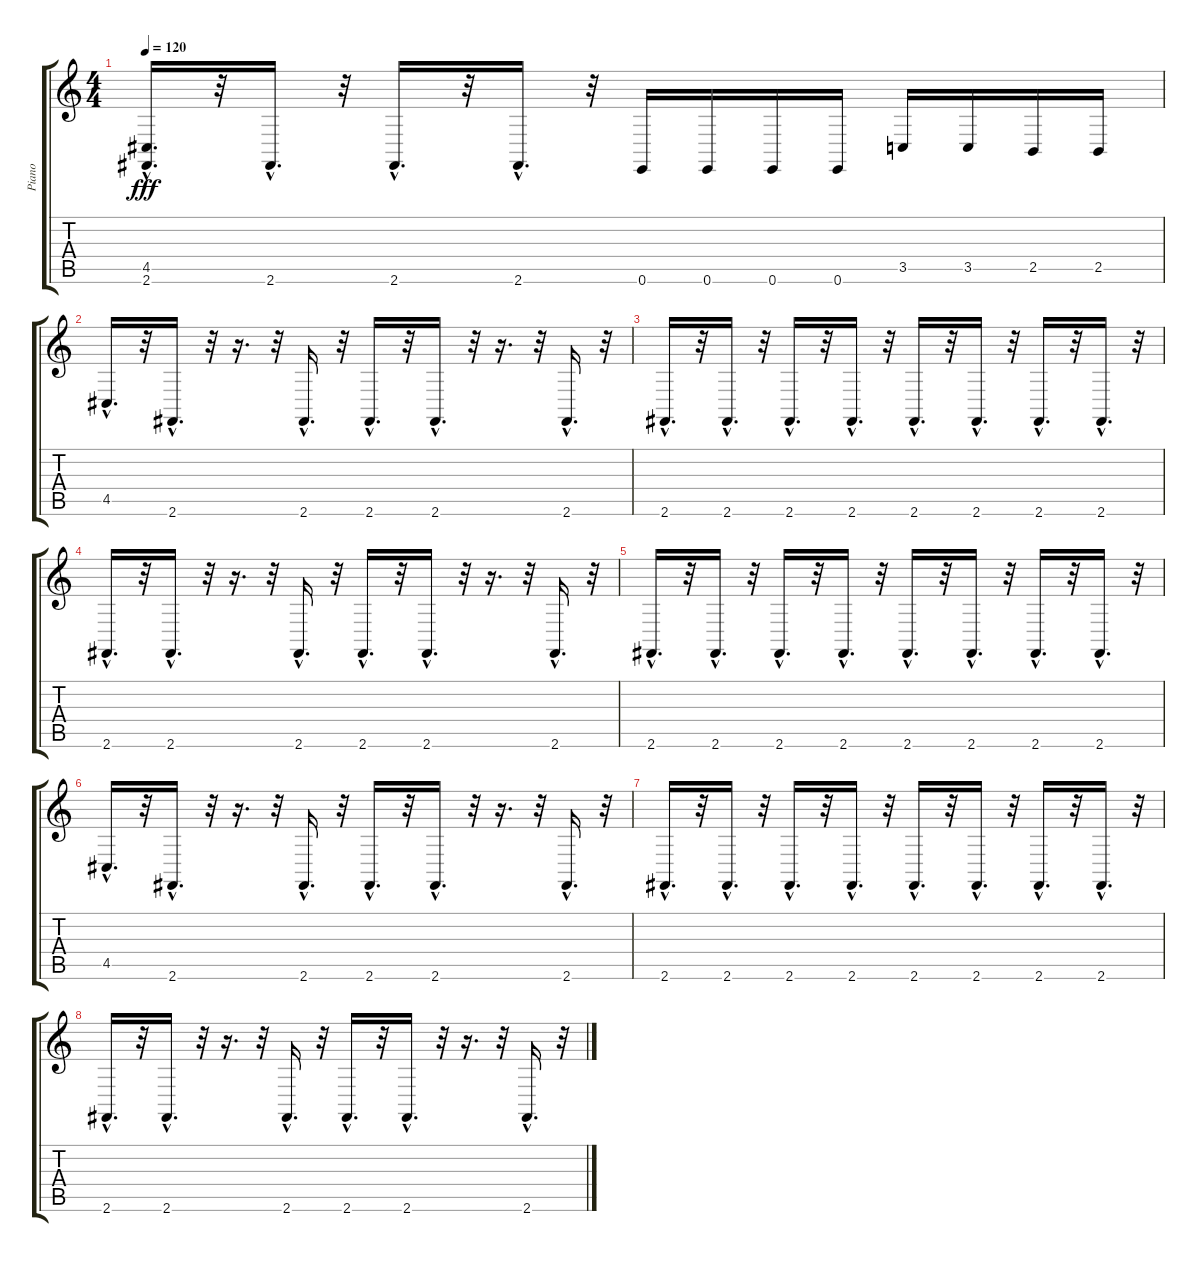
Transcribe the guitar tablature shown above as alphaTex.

\track ("Piano" "Piano") {instrument acousticgrandpiano}
\staff {score tabs}
\tuning (E4 B3 G3 D3 A2 E2) {hide}
\ts (4 4)
\tempo 120
\clef g2
\ks c
(4.5{hac} 2.6{hac}).16{d dy fff} r.32 2.6{hac}.16{d} r.32 2.6{hac}.16{d} r.32 2.6{hac}.16{d} r.32 0.6.16 0.6.16 0.6.16 0.6.16 3.5.16 3.5.16 2.5.16 2.5.16 |
4.5{hac}.16{d} r.32 2.6{hac}.16{d} r.32 r.16{d} r.32 2.6{hac}.16{d} r.32 2.6{hac}.16{d} r.32 2.6{hac}.16{d} r.32 r.16{d} r.32 2.6{hac}.16{d} r.32 |
2.6{hac}.16{d} r.32 2.6{hac}.16{d} r.32 2.6{hac}.16{d} r.32 2.6{hac}.16{d} r.32 2.6{hac}.16{d} r.32 2.6{hac}.16{d} r.32 2.6{hac}.16{d} r.32 2.6{hac}.16{d} r.32 |
2.6{hac}.16{d} r.32 2.6{hac}.16{d} r.32 r.16{d} r.32 2.6{hac}.16{d} r.32 2.6{hac}.16{d} r.32 2.6{hac}.16{d} r.32 r.16{d} r.32 2.6{hac}.16{d} r.32 |
2.6{hac}.16{d} r.32 2.6{hac}.16{d} r.32 2.6{hac}.16{d} r.32 2.6{hac}.16{d} r.32 2.6{hac}.16{d} r.32 2.6{hac}.16{d} r.32 2.6{hac}.16{d} r.32 2.6{hac}.16{d} r.32 |
4.5{hac}.16{d} r.32 2.6{hac}.16{d} r.32 r.16{d} r.32 2.6{hac}.16{d} r.32 2.6{hac}.16{d} r.32 2.6{hac}.16{d} r.32 r.16{d} r.32 2.6{hac}.16{d} r.32 |
2.6{hac}.16{d} r.32 2.6{hac}.16{d} r.32 2.6{hac}.16{d} r.32 2.6{hac}.16{d} r.32 2.6{hac}.16{d} r.32 2.6{hac}.16{d} r.32 2.6{hac}.16{d} r.32 2.6{hac}.16{d} r.32 |
2.6{hac}.16{d} r.32 2.6{hac}.16{d} r.32 r.16{d} r.32 2.6{hac}.16{d} r.32 2.6{hac}.16{d} r.32 2.6{hac}.16{d} r.32 r.16{d} r.32 2.6{hac}.16{d} r.32
